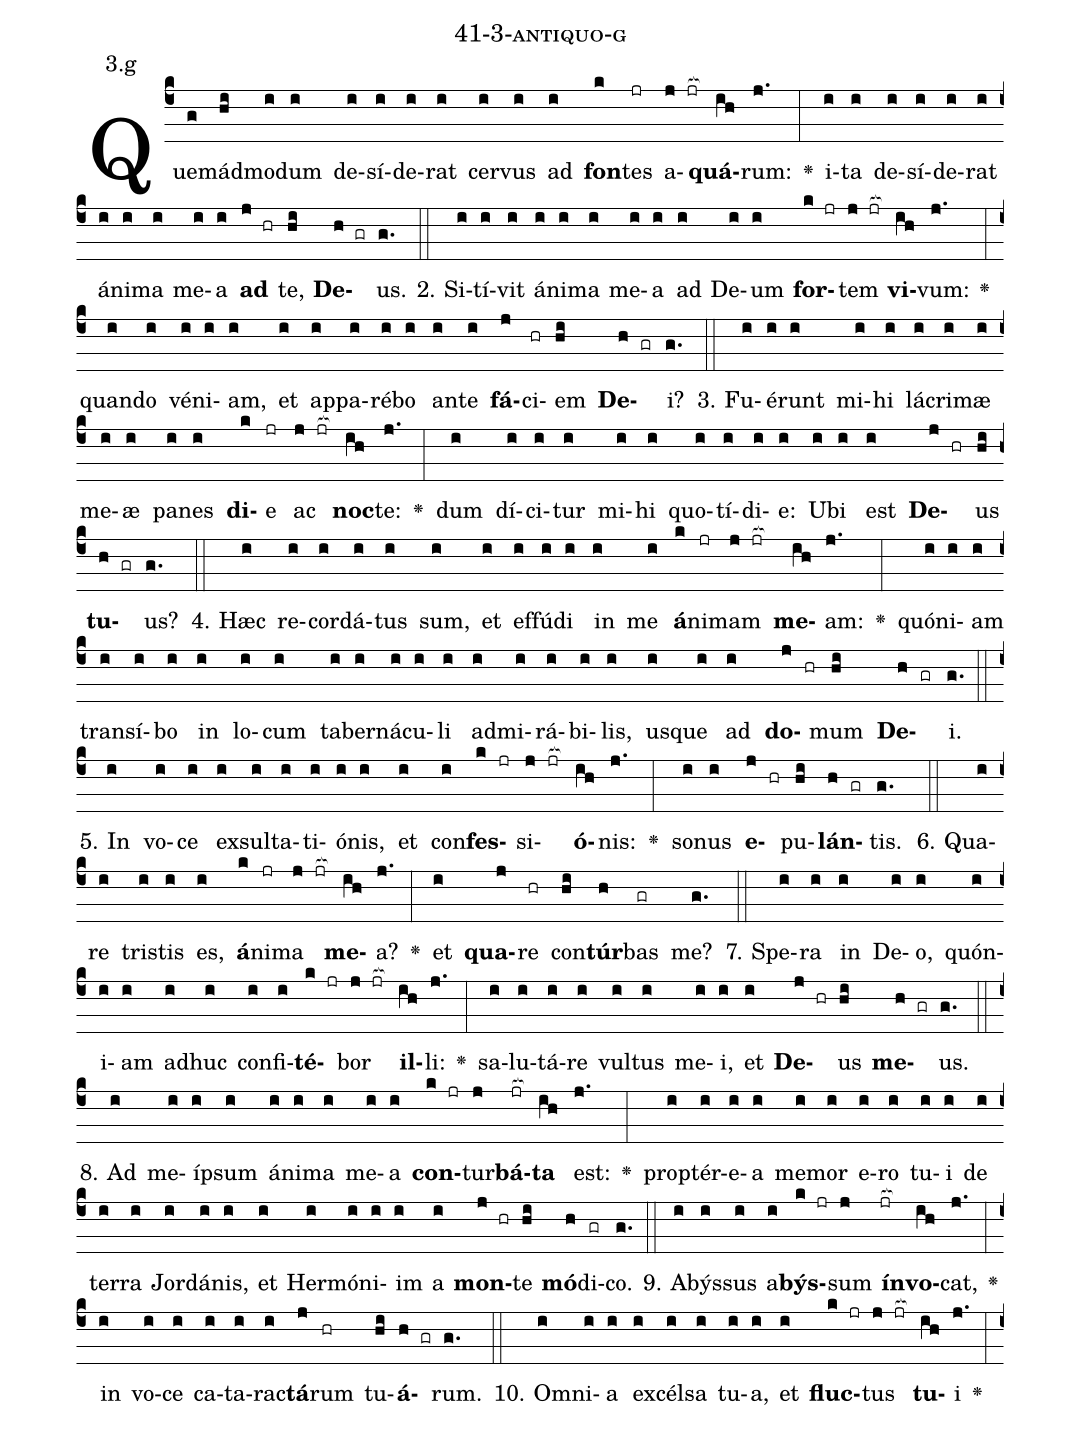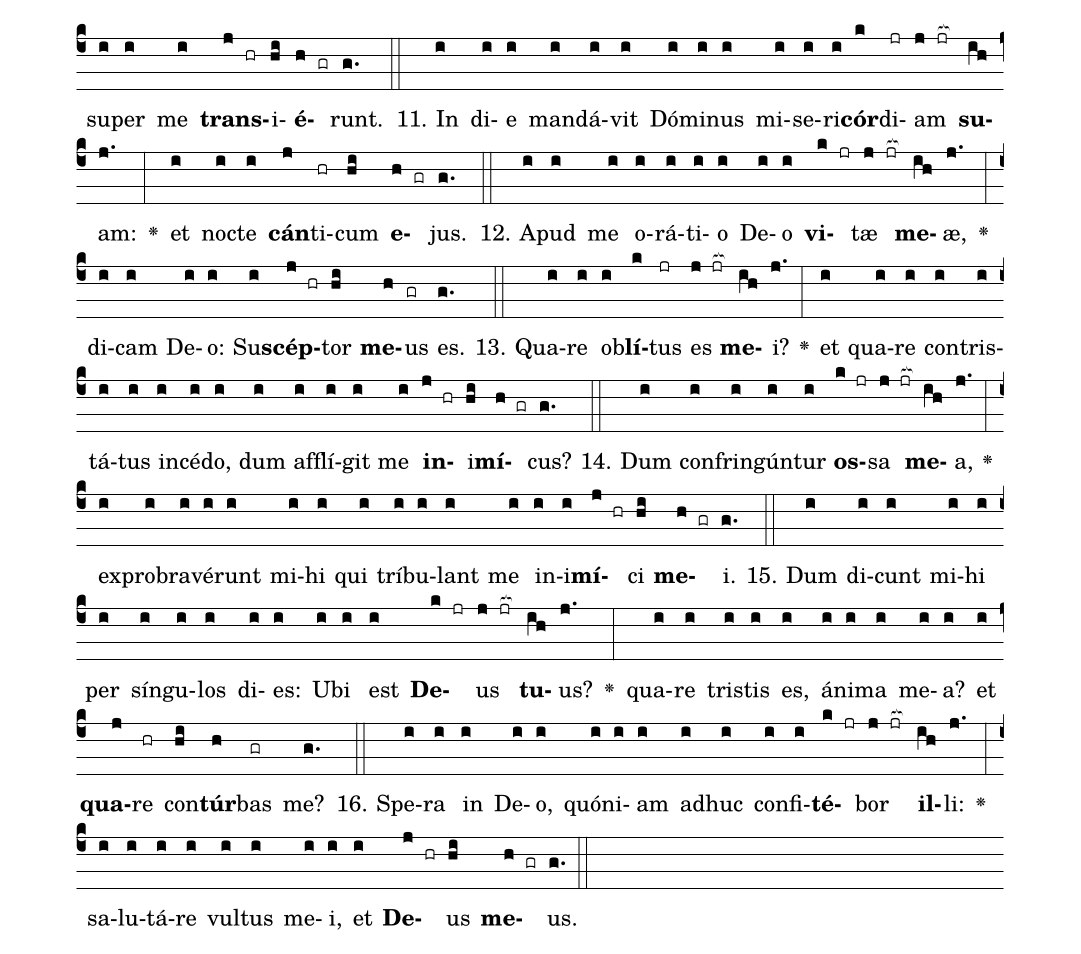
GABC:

name: 41-3-antiquo-g;
annotation: 3.g;
%%
(c4)Quem(g)ád(hi)mo(i)dum(i) de(i)sí(i)de(i)rat(i) cer(i)vus(i) ad(i) <b>fon</b>(k)tes(jr) a(j jr[ocb:1{])<b>quá</b>(ih[ocb:0}])rum:(j.) <v>\greheightstar</v>(:) i(i)ta(i) de(i)sí(i)de(i)rat(i) á(i)ni(i)ma(i) me(i)a(i) <b>ad</b>(j hr) te,(hi) <b>De</b>(h gr)us.(g.) (::)
2. Si(i)tí(i)vit(i) á(i)ni(i)ma(i) me(i)a(i) ad(i) De(i)um(i) <b>for</b>(k jr)tem(j jr[ocb:1{]) <b>vi</b>(ih[ocb:0}])vum:(j.) <v>\greheightstar</v>(:) quan(i)do(i) vé(i)ni(i)am,(i) et(i) ap(i)pa(i)ré(i)bo(i) an(i)te(i) <b>fá</b>(j)ci(hr)em(hi) <b>De</b>(h gr)i?(g.) (::)
3. Fu(i)é(i)runt(i) mi(i)hi(i) lá(i)cri(i)mæ(i) me(i)æ(i) pa(i)nes(i) <b>di</b>(k)e(jr) ac(j jr[ocb:1{]) <b>noc</b>(ih[ocb:0}])te:(j.) <v>\greheightstar</v>(:) dum(i) dí(i)ci(i)tur(i) mi(i)hi(i) quo(i)tí(i)di(i)e:(i) U(i)bi(i) est(i) <b>De</b>(j hr)us(hi) <b>tu</b>(h gr)us?(g.) (::)
4. Hæc(i) re(i)cor(i)dá(i)tus(i) sum,(i) et(i) ef(i)fú(i)di(i) in(i) me(i) <b>á</b>(k)ni(jr)mam(j jr[ocb:1{]) <b>me</b>(ih[ocb:0}])am:(j.) <v>\greheightstar</v>(:) quón(i)i(i)am(i) trans(i)í(i)bo(i) in(i) lo(i)cum(i) ta(i)ber(i)ná(i)cu(i)li(i) ad(i)mi(i)rá(i)bi(i)lis,(i) us(i)que(i) ad(i) <b>do</b>(j hr)mum(hi) <b>De</b>(h gr)i.(g.) (::)
5. In(i) vo(i)ce(i) ex(i)sul(i)ta(i)ti(i)ó(i)nis,(i) et(i) con(i)<b>fes</b>(k jr)si(j jr[ocb:1{])<b>ó</b>(ih[ocb:0}])nis:(j.) <v>\greheightstar</v>(:) so(i)nus(i) <b>e</b>(j hr)pu(hi)<b>lán</b>(h gr)tis.(g.) (::)
6. Qua(i)re(i) tris(i)tis(i) es,(i) <b>á</b>(k)ni(jr)ma(j jr[ocb:1{]) <b>me</b>(ih[ocb:0}])a?(j.) <v>\greheightstar</v>(:) et(i) <b>qua</b>(j)re(hr) con(hi)<b>túr</b>(h)bas(gr) me?(g.) (::)
7. Spe(i)ra(i) in(i) De(i)o,(i) quón(i)i(i)am(i) ad(i)huc(i) con(i)fi(i)<b>té</b>(k jr)bor(j jr[ocb:1{]) <b>il</b>(ih[ocb:0}])li:(j.) <v>\greheightstar</v>(:) sa(i)lu(i)tá(i)re(i) vul(i)tus(i) me(i)i,(i) et(i) <b>De</b>(j hr)us(hi) <b>me</b>(h gr)us.(g.) (::)
8. Ad(i) me(i)íp(i)sum(i) á(i)ni(i)ma(i) me(i)a(i) <b>con</b>(k jr)tur(j)<b>bá</b>(jr[ocb:1{])<b>ta</b>(ih[ocb:0}]) est:(j.) <v>\greheightstar</v>(:) prop(i)tér(i)e(i)a(i) me(i)mor(i) e(i)ro(i) tu(i)i(i) de(i) ter(i)ra(i) Jor(i)dá(i)nis,(i) et(i) Her(i)mó(i)ni(i)im(i) a(i) <b>mon</b>(j hr)te(hi) <b>mó</b>(h)di(gr)co.(g.) (::)
9. A(i)býs(i)sus(i) a(i)<b>býs</b>(k jr)sum(j) <b>ín</b>(jr[ocb:1{])<b>vo</b>(ih[ocb:0}])cat,(j.) <v>\greheightstar</v>(:) in(i) vo(i)ce(i) ca(i)ta(i)rac(i)<b>tá</b>(j)rum(hr) tu(hi)<b>á</b>(h gr)rum.(g.) (::)
10. Om(i)ni(i)a(i) ex(i)cél(i)sa(i) tu(i)a,(i) et(i) <b>fluc</b>(k jr)tus(j jr[ocb:1{]) <b>tu</b>(ih[ocb:0}])i(j.) <v>\greheightstar</v>(:) su(i)per(i) me(i) <b>trans</b>(j hr)i(hi)<b>é</b>(h gr)runt.(g.) (::)
11. In(i) di(i)e(i) man(i)dá(i)vit(i) Dó(i)mi(i)nus(i) mi(i)se(i)ri(i)<b>cór</b>(k)di(jr)am(j jr[ocb:1{]) <b>su</b>(ih[ocb:0}])am:(j.) <v>\greheightstar</v>(:) et(i) noc(i)te(i) <b>cán</b>(j)ti(hr)cum(hi) <b>e</b>(h gr)jus.(g.) (::)
12. A(i)pud(i) me(i) o(i)rá(i)ti(i)o(i) De(i)o(i) <b>vi</b>(k jr)tæ(j jr[ocb:1{]) <b>me</b>(ih[ocb:0}])æ,(j.) <v>\greheightstar</v>(:) di(i)cam(i) De(i)o:(i) Su(i)<b>scép</b>(j hr)tor(hi) <b>me</b>(h)us(gr) es.(g.) (::)
13. Qua(i)re(i) ob(i)<b>lí</b>(k)tus(jr) es(j jr[ocb:1{]) <b>me</b>(ih[ocb:0}])i?(j.) <v>\greheightstar</v>(:) et(i) qua(i)re(i) con(i)tris(i)tá(i)tus(i) in(i)cé(i)do,(i) dum(i) af(i)flí(i)git(i) me(i) <b>in</b>(j hr)i(hi)<b>mí</b>(h gr)cus?(g.) (::)
14. Dum(i) con(i)frin(i)gún(i)tur(i) <b>os</b>(k jr)sa(j jr[ocb:1{]) <b>me</b>(ih[ocb:0}])a,(j.) <v>\greheightstar</v>(:) ex(i)pro(i)bra(i)vé(i)runt(i) mi(i)hi(i) qui(i) trí(i)bu(i)lant(i) me(i) in(i)i(i)<b>mí</b>(j hr)ci(hi) <b>me</b>(h gr)i.(g.) (::)
15. Dum(i) di(i)cunt(i) mi(i)hi(i) per(i) sín(i)gu(i)los(i) di(i)es:(i) U(i)bi(i) est(i) <b>De</b>(k jr)us(j jr[ocb:1{]) <b>tu</b>(ih[ocb:0}])us?(j.) <v>\greheightstar</v>(:) qua(i)re(i) tris(i)tis(i) es,(i) á(i)ni(i)ma(i) me(i)a?(i) et(i) <b>qua</b>(j)re(hr) con(hi)<b>túr</b>(h)bas(gr) me?(g.) (::)
16. Spe(i)ra(i) in(i) De(i)o,(i) quón(i)i(i)am(i) ad(i)huc(i) con(i)fi(i)<b>té</b>(k jr)bor(j jr[ocb:1{]) <b>il</b>(ih[ocb:0}])li:(j.) <v>\greheightstar</v>(:) sa(i)lu(i)tá(i)re(i) vul(i)tus(i) me(i)i,(i) et(i) <b>De</b>(j hr)us(hi) <b>me</b>(h gr)us.(g.) (::)
